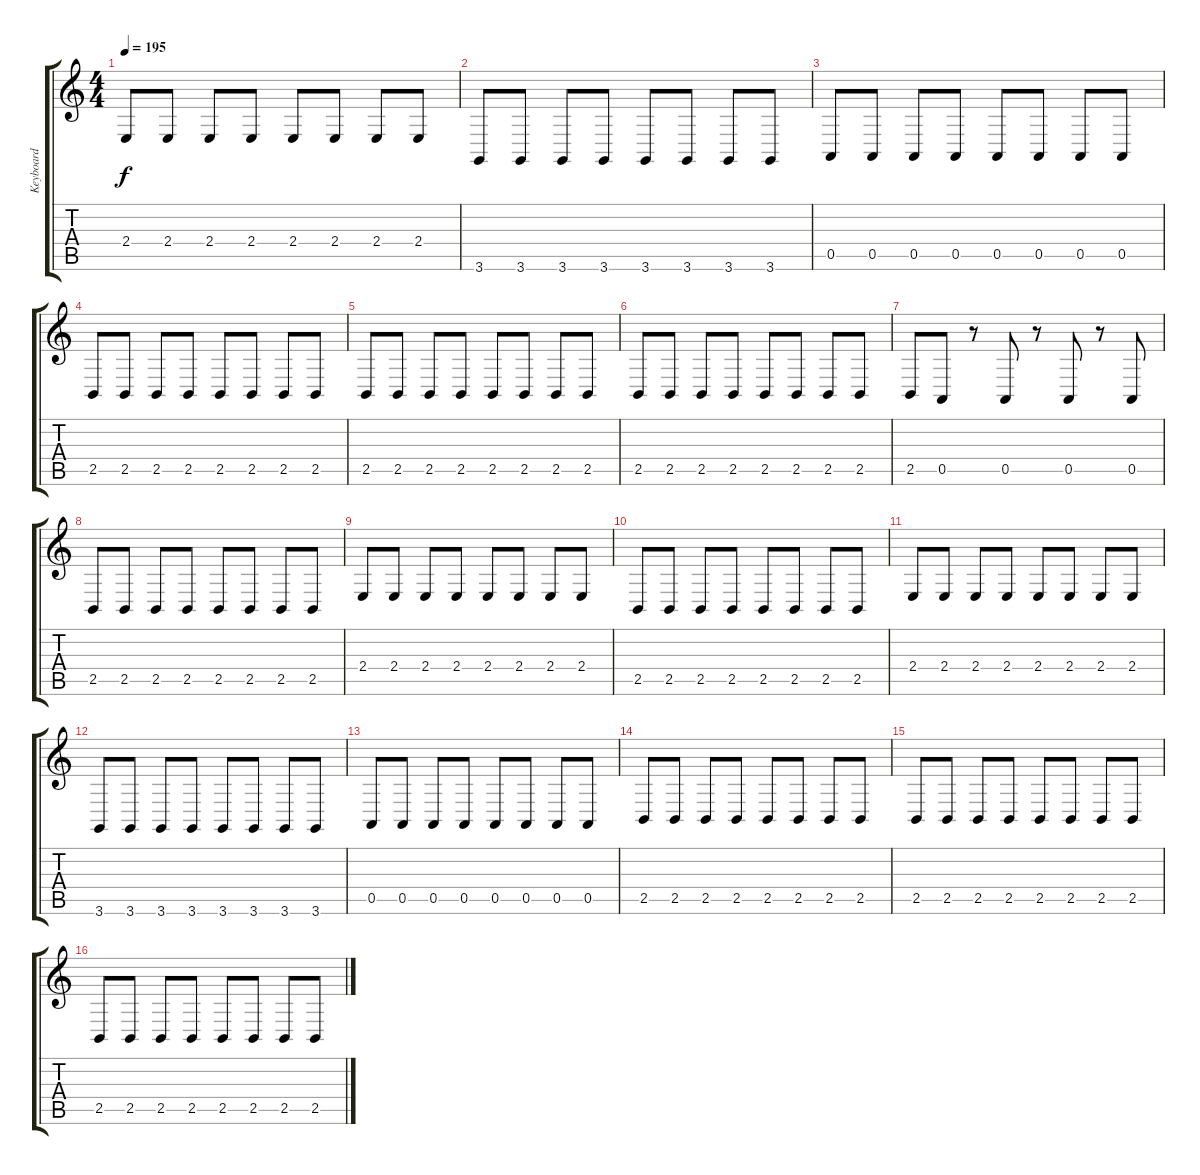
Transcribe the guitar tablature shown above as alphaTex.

\track ("Keyboard" "Keyboard") {instrument brightacousticpiano}
\staff {score tabs}
\tuning (E4 B3 G3 D3 A2 E2) {hide}
\ts (4 4)
\tempo 195
\clef g2
\ks c
2.4.8{dy f} 2.4.8 2.4.8 2.4.8 2.4.8 2.4.8 2.4.8 2.4.8 |
3.6.8 3.6.8 3.6.8 3.6.8 3.6.8 3.6.8 3.6.8 3.6.8 |
0.5.8 0.5.8 0.5.8 0.5.8 0.5.8 0.5.8 0.5.8 0.5.8 |
2.5.8 2.5.8 2.5.8 2.5.8 2.5.8 2.5.8 2.5.8 2.5.8 |
2.5.8 2.5.8 2.5.8 2.5.8 2.5.8 2.5.8 2.5.8 2.5.8 |
2.5.8 2.5.8 2.5.8 2.5.8 2.5.8 2.5.8 2.5.8 2.5.8 |
2.5.8 0.5.8 r.8 0.5.8 r.8 0.5.8 r.8 0.5.8 |
2.5.8 2.5.8 2.5.8 2.5.8 2.5.8 2.5.8 2.5.8 2.5.8 |
2.4.8 2.4.8 2.4.8 2.4.8 2.4.8 2.4.8 2.4.8 2.4.8 |
2.5.8 2.5.8 2.5.8 2.5.8 2.5.8 2.5.8 2.5.8 2.5.8 |
2.4.8 2.4.8 2.4.8 2.4.8 2.4.8 2.4.8 2.4.8 2.4.8 |
3.6.8 3.6.8 3.6.8 3.6.8 3.6.8 3.6.8 3.6.8 3.6.8 |
0.5.8 0.5.8 0.5.8 0.5.8 0.5.8 0.5.8 0.5.8 0.5.8 |
2.5.8 2.5.8 2.5.8 2.5.8 2.5.8 2.5.8 2.5.8 2.5.8 |
2.5.8 2.5.8 2.5.8 2.5.8 2.5.8 2.5.8 2.5.8 2.5.8 |
2.5.8 2.5.8 2.5.8 2.5.8 2.5.8 2.5.8 2.5.8 2.5.8
